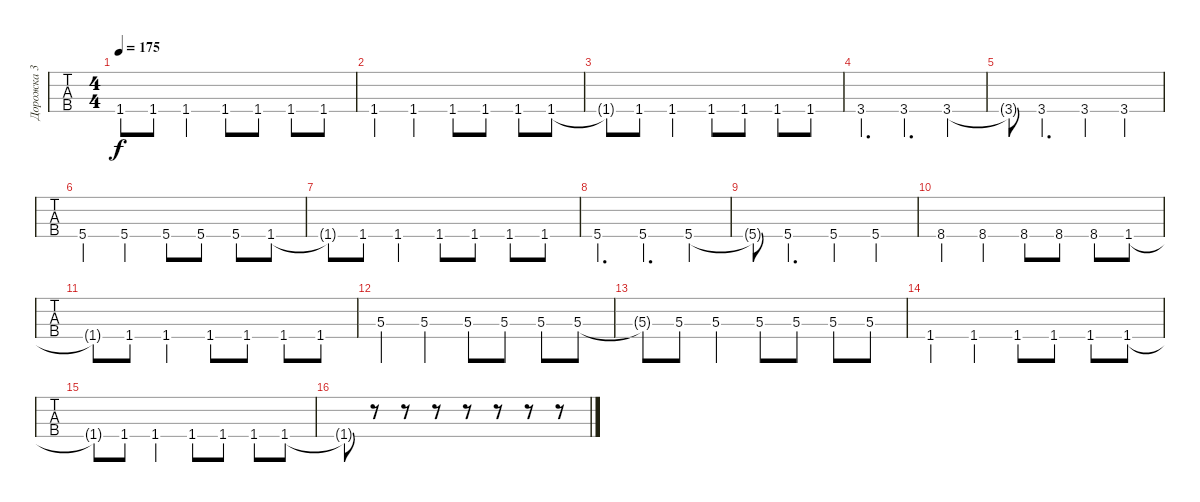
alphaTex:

\track ("Дорожка 3" "Дорожка 3") {instrument electricbasspick}
\staff {tabs}
\tuning (E2 B1 Gb1 Db1) {hide}
\ts (4 4)
\tempo 175
\clef f4
\ks c
1.4{t}.8{dy f} 1.4.8 1.4.4 1.4.8 1.4.8 1.4.8 1.4.8 |
1.4.4 1.4.4 1.4.8 1.4.8 1.4.8 1.4.8 |
1.4{t}.8 1.4.8 1.4.4 1.4.8 1.4.8 1.4.8 1.4.8 |
3.4.4{d} 3.4.4{d} 3.4.4 |
3.4{t}.8 3.4.4{d} 3.4.4 3.4.4 |
5.4.4 5.4.4 5.4.8 5.4.8 5.4.8 1.4.8 |
1.4{t}.8 1.4.8 1.4.4 1.4.8 1.4.8 1.4.8 1.4.8 |
5.4.4{d} 5.4.4{d} 5.4.4 |
5.4{t}.8 5.4.4{d} 5.4.4 5.4.4 |
8.4.4 8.4.4 8.4.8 8.4.8 8.4.8 1.4.8 |
1.4{t}.8 1.4.8 1.4.4 1.4.8 1.4.8 1.4.8 1.4.8 |
5.3.4 5.3.4 5.3.8 5.3.8 5.3.8 5.3.8 |
5.3{t}.8 5.3.8 5.3.4 5.3.8 5.3.8 5.3.8 5.3.8 |
1.4.4 1.4.4 1.4.8 1.4.8 1.4.8 1.4.8 |
1.4{t}.8 1.4.8 1.4.4 1.4.8 1.4.8 1.4.8 1.4.8 |
1.4{t}.8 r.8 r.8 r.8 r.8 r.8 r.8 r.8
